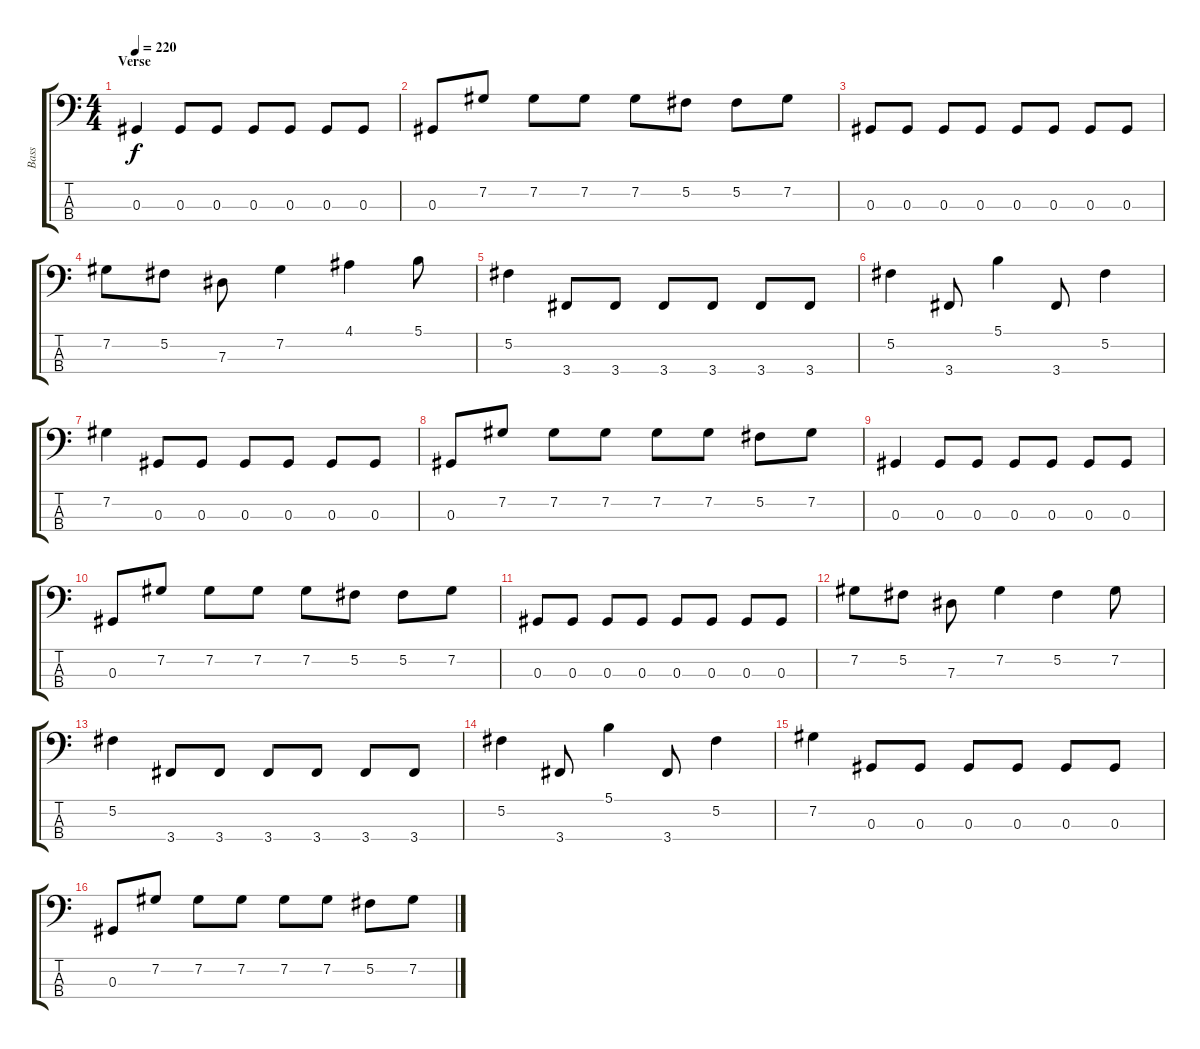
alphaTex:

\track ("Bass" "Bass") {instrument electricbassfinger}
\staff {score tabs}
\tuning (Gb2 Db2 Ab1 Eb1) {hide}
\ts (4 4)
\section ("" "Verse")
\tempo 220
\clef f4
\ks c
0.3.4{dy f} 0.3.8 0.3.8 0.3.8 0.3.8 0.3.8 0.3.8 |
0.3.8 7.2.8 7.2.8 7.2.8 7.2.8 5.2.8 5.2.8 7.2.8 |
0.3.8 0.3.8 0.3.8 0.3.8 0.3.8 0.3.8 0.3.8 0.3.8 |
7.2.8 5.2.8 7.3.8 7.2.4 4.1.4 5.1.8 |
5.2.4 3.4.8 3.4.8 3.4.8 3.4.8 3.4.8 3.4.8 |
5.2.4 3.4.8 5.1.4 3.4.8 5.2.4 |
7.2.4 0.3.8 0.3.8 0.3.8 0.3.8 0.3.8 0.3.8 |
0.3.8 7.2.8 7.2.8 7.2.8 7.2.8 7.2.8 5.2.8 7.2.8 |
0.3.4 0.3.8 0.3.8 0.3.8 0.3.8 0.3.8 0.3.8 |
0.3.8 7.2.8 7.2.8 7.2.8 7.2.8 5.2.8 5.2.8 7.2.8 |
0.3.8 0.3.8 0.3.8 0.3.8 0.3.8 0.3.8 0.3.8 0.3.8 |
7.2.8 5.2.8 7.3.8 7.2.4 5.2.4 7.2.8 |
5.2.4 3.4.8 3.4.8 3.4.8 3.4.8 3.4.8 3.4.8 |
5.2.4 3.4.8 5.1.4 3.4.8 5.2.4 |
7.2.4 0.3.8 0.3.8 0.3.8 0.3.8 0.3.8 0.3.8 |
0.3.8 7.2.8 7.2.8 7.2.8 7.2.8 7.2.8 5.2.8 7.2.8
